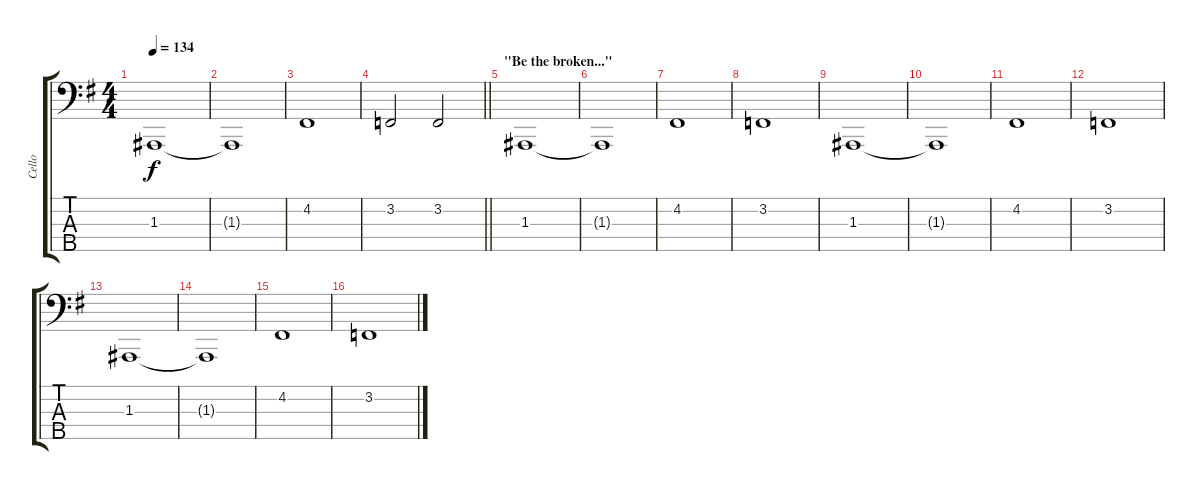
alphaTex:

\track ("Cello" "Cello") {instrument stringensemble1}
\staff {score tabs}
\tuning (G2 D2 A1 E1 B0) {hide}
\ts (4 4)
\tempo 134
\clef f4
\ks g
1.3.1{dy f} |
1.3{t}.1 |
4.2.1 |
\barLineRight lightlight
3.2.2 3.2.2 |
\section ("" "\"Be the broken...\"")
1.3.1 |
1.3{t}.1 |
4.2.1 |
3.2.1 |
1.3.1 |
1.3{t}.1 |
4.2.1 |
3.2.1 |
1.3.1 |
1.3{t}.1 |
4.2.1 |
3.2.1
